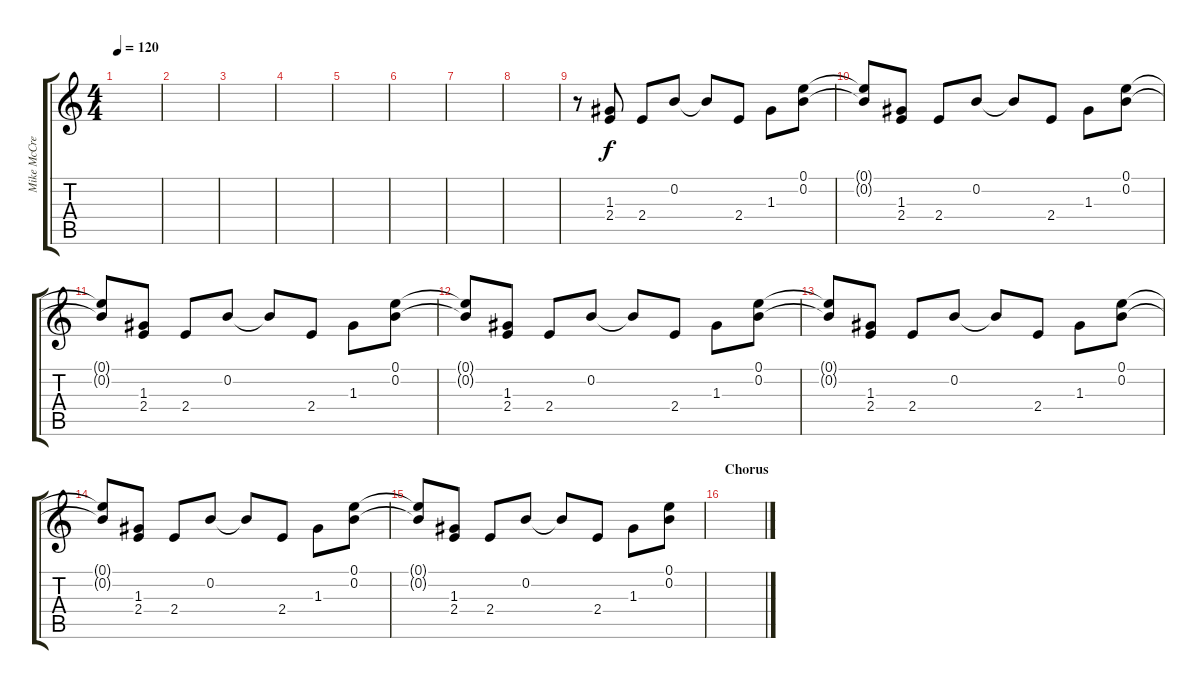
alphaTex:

\track ("Mike McCready (w/dist.)" "Mike McCre") {instrument overdrivenguitar}
\staff {score tabs}
\tuning (E4 B3 G3 D3 A2 E2) {hide}
\ts (4 4)
\tempo 120
\clef g2
\ks c
|
|
|
|
|
|
|
\section ("" "")
|
r.8 (1.3 2.4).8 2.4.8 0.2.8 0.2{t}.8 2.4.8 1.3.8 (0.1 0.2).8 |
(0.1{t} 0.2{t}).8 (1.3 2.4).8 2.4.8 0.2.8 0.2{t}.8 2.4.8 1.3.8 (0.1 0.2).8 |
(0.1{t} 0.2{t}).8 (1.3 2.4).8 2.4.8 0.2.8 0.2{t}.8 2.4.8 1.3.8 (0.1 0.2).8 |
(0.1{t} 0.2{t}).8 (1.3 2.4).8 2.4.8 0.2.8 0.2{t}.8 2.4.8 1.3.8 (0.1 0.2).8 |
(0.1{t} 0.2{t}).8 (1.3 2.4).8 2.4.8 0.2.8 0.2{t}.8 2.4.8 1.3.8 (0.1 0.2).8 |
(0.1{t} 0.2{t}).8 (1.3 2.4).8 2.4.8 0.2.8 0.2{t}.8 2.4.8 1.3.8 (0.1 0.2).8 |
(0.1{t} 0.2{t}).8 (1.3 2.4).8 2.4.8 0.2.8 0.2{t}.8 2.4.8 1.3.8 (0.1 0.2).8 |
\section ("" "Chorus")
